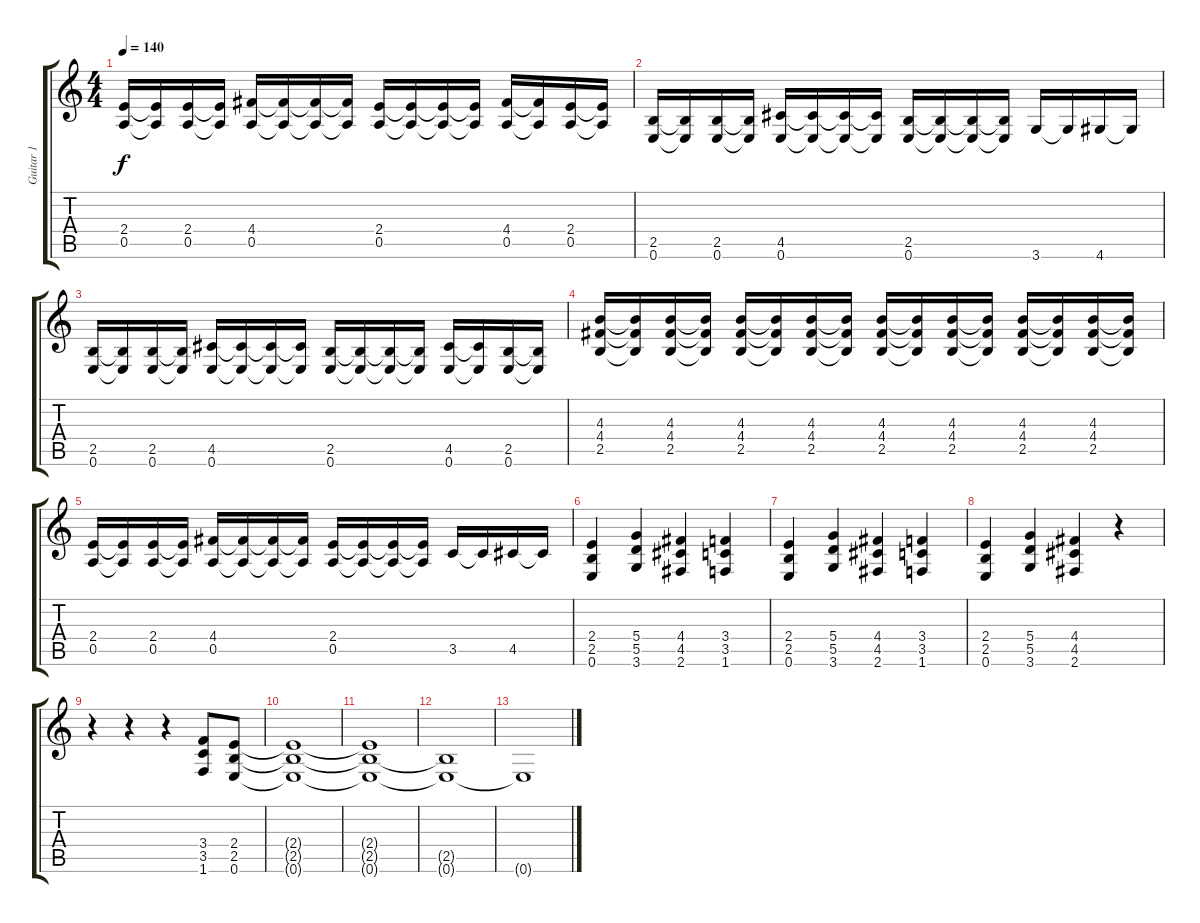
\track ("Guitar 1" "Guitar 1") {instrument overdrivenguitar}
\staff {score tabs}
\tuning (E4 B3 G3 D3 A2 E2) {hide}
\ts (4 4)
\tempo 140
\clef g2
\ks c
(2.4 0.5).16{dy f} (2.4{t} 0.5{t}).16 (2.4 0.5).16 (2.4{t} 0.5{t}).16 (4.4 0.5).16 (4.4{t} 0.5{t}).16 (4.4{t} 0.5{t}).16 (4.4{t} 0.5{t}).16 (2.4 0.5).16 (2.4{t} 0.5{t}).16 (2.4{t} 0.5{t}).16 (2.4{t} 0.5{t}).16 (4.4 0.5).16 (4.4{t} 0.5{t}).16 (2.4 0.5).16 (2.4{t} 0.5{t}).16 |
(2.5 0.6).16 (2.5{t} 0.6{t}).16 (2.5 0.6).16 (2.5{t} 0.6{t}).16 (4.5 0.6).16 (4.5{t} 0.6{t}).16 (4.5{t} 0.6{t}).16 (4.5{t} 0.6{t}).16 (2.5 0.6).16 (2.5{t} 0.6{t}).16 (2.5{t} 0.6{t}).16 (2.5{t} 0.6{t}).16 3.6.16 3.6{t}.16 4.6.16 4.6{t}.16 |
(2.5 0.6).16 (2.5{t} 0.6{t}).16 (2.5 0.6).16 (2.5{t} 0.6{t}).16 (4.5 0.6).16 (4.5{t} 0.6{t}).16 (4.5{t} 0.6{t}).16 (4.5{t} 0.6{t}).16 (2.5 0.6).16 (2.5{t} 0.6{t}).16 (2.5{t} 0.6{t}).16 (2.5{t} 0.6{t}).16 (4.5 0.6).16 (4.5{t} 0.6{t}).16 (2.5 0.6).16 (2.5{t} 0.6{t}).16 |
(4.3 4.4 2.5).16 (4.3{t} 4.4{t} 2.5{t}).16 (4.3 4.4 2.5).16 (4.3{t} 4.4{t} 2.5{t}).16 (4.3 4.4 2.5).16 (4.3{t} 4.4{t} 2.5{t}).16 (4.3 4.4 2.5).16 (4.3{t} 4.4{t} 2.5{t}).16 (4.3 4.4 2.5).16 (4.3{t} 4.4{t} 2.5{t}).16 (4.3 4.4 2.5).16 (4.3{t} 4.4{t} 2.5{t}).16 (4.3 4.4 2.5).16 (4.3{t} 4.4{t} 2.5{t}).16 (4.3 4.4 2.5).16 (4.3{t} 4.4{t} 2.5{t}).16 |
(2.4 0.5).16 (2.4{t} 0.5{t}).16 (2.4 0.5).16 (2.4{t} 0.5{t}).16 (4.4 0.5).16 (4.4{t} 0.5{t}).16 (4.4{t} 0.5{t}).16 (4.4{t} 0.5{t}).16 (2.4 0.5).16 (2.4{t} 0.5{t}).16 (2.4{t} 0.5{t}).16 (2.4{t} 0.5{t}).16 3.5.16 3.5{t}.16 4.5.16 4.5{t}.16 |
(2.4 2.5 0.6).4 (5.4 5.5 3.6).4 (4.4 4.5 2.6).4 (3.4 3.5 1.6).4 |
(2.4 2.5 0.6).4 (5.4 5.5 3.6).4 (4.4 4.5 2.6).4 (3.4 3.5 1.6).4 |
(2.4 2.5 0.6).4 (5.4 5.5 3.6).4 (4.4 4.5 2.6).4 r.4 |
r.4 r.4 r.4 (3.4 3.5 1.6).8 (2.4 2.5 0.6).8 |
(2.4{t} 2.5{t} 0.6{t}).1 |
(2.4{t} 2.5{t} 0.6{t}).1 |
(2.5{t} 0.6{t}).1 |
0.6{t}.1
